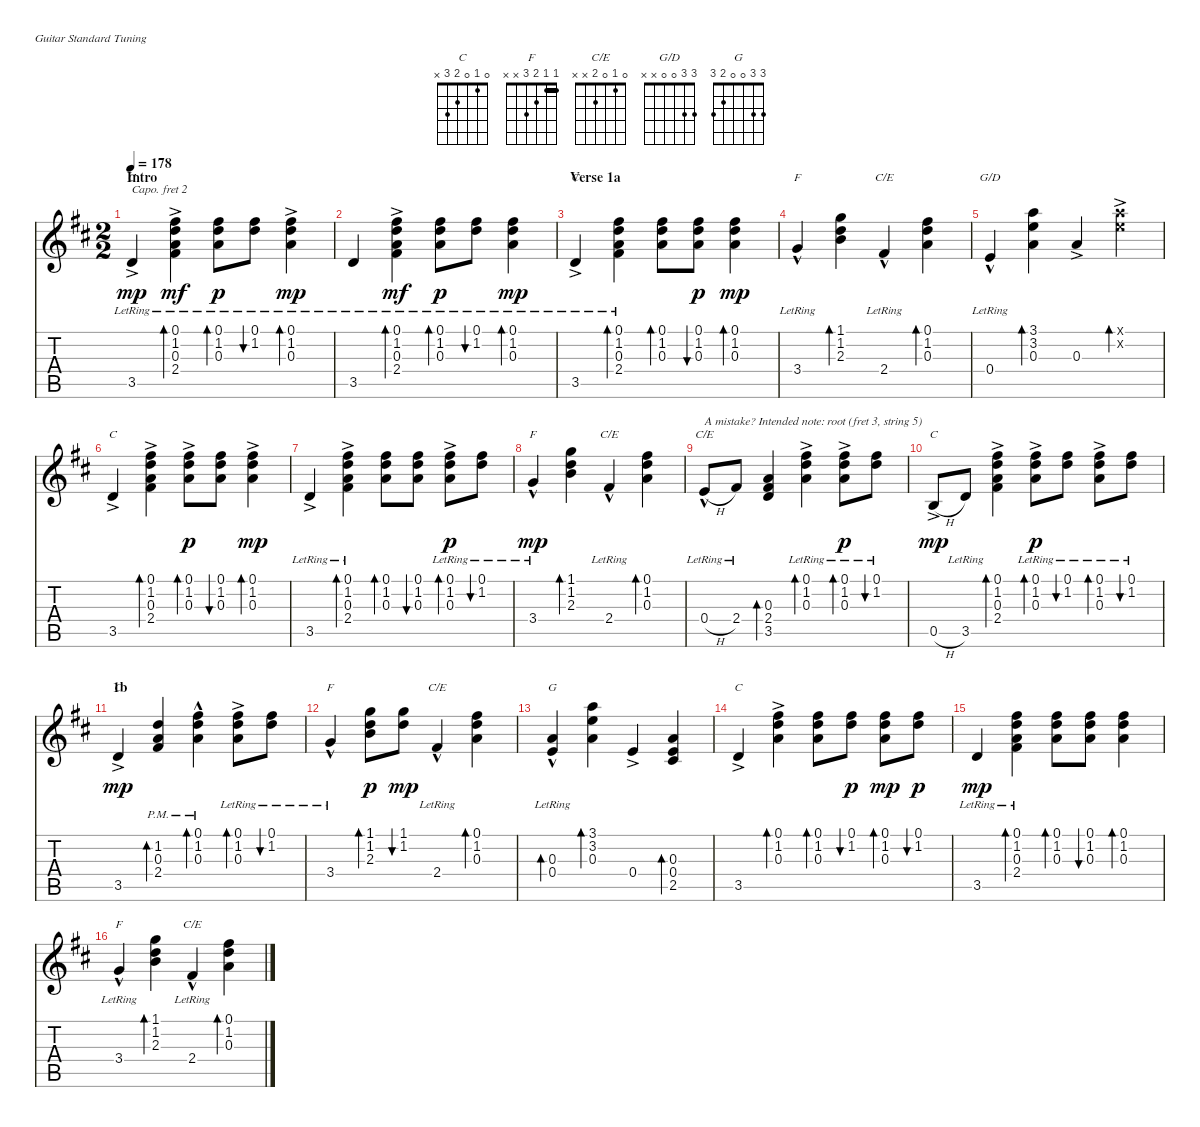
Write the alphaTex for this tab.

\defaultSystemsLayout 4
\bracketExtendMode nobrackets
\singleTrackTrackNamePolicy hidden
\multiTrackTrackNamePolicy hidden
\firstSystemTrackNameOrientation horizontal
\otherSystemsTrackNameOrientation horizontal
\track ("Dylan's Guitar Part" "S-Gt") {instrument acousticguitarsteel}
\staff {score tabs}
\capo 2
\tuning (E4 B3 G3 D3 A2 E2)
\chord ("C" 0 1 0 2 3 x)
\chord ("F" 1 1 2 3 x x) {barre 1}
\chord ("C/E" 0 1 0 2 x x)
\chord ("G/D" 3 3 0 0 x x)
\chord ("G" 3 3 0 0 2 3)
\ts (2 2)
\section ("" "Intro")
\tempo 178
\clef g2
\ks d
3.5{ac lr}.4{ch "C" dy mp instrument acousticguitarsteel} (0.3{lr} 1.2{lr} 0.1{ac lr} 2.4{lr}).4{bd 43 dy mf} (1.2{lr} 0.1{lr} 0.3{lr}).8{bd 141 dy p} (0.1{lr} 1.2{lr}).8{bu 139} (0.3{lr} 1.2{ac lr} 0.1{ac lr}).4{bd 84 dy mp} |
3.5{lr}.4 (0.3{lr} 1.2{lr} 0.1{ac lr} 2.4{lr}).4{bd 43 dy mf} (1.2{lr} 0.1{lr} 0.3{lr}).8{bd 141 dy p} (0.1{lr} 1.2{lr}).8{bu 139} (0.3{lr} 1.2{lr} 0.1{lr}).4{bd 157 dy mp} |
\section ("" "Verse 1a")
3.5{ac lr}.4{ch "C"} (2.4{lr} 0.3 1.2 0.1).4{bd 64} (0.3 1.2 0.1).8{bd 144} (0.1 1.2 0.3).8{bu 144 dy p} (0.3 1.2 0.1).4{bd 172 dy mp} |
3.4{hac lr}.4{ch "F"} (2.3 1.2 1.1).4{bd 160} 2.4{hac lr}.4{ch "C/E"} (1.2 0.3 0.1).4{bd 154} |
0.4{hac lr}.4{ch "G/D"} (0.3 3.2 3.1).4{bd 157} 0.3{ac}.4 (3.2{ac x} 3.1{ac x}).4{bd 154} |
3.5{ac}.4{ch "C"} (0.3{ac} 1.2{ac} 0.1{ac} 2.4).4{bd 48} (0.3 1.2{ac} 0.1{ac}).8{bd 115 dy p} (0.1 1.2 0.3).8{bu 198} (0.3 1.2{ac} 0.1{ac}).4{bd 214 dy mp} |
3.5{ac lr}.4 (2.4{lr} 0.3{ac} 1.2{ac} 0.1{ac}).4{bd 67} (0.3 1.2 0.1).8{bd 68} (0.1 1.2 0.3).8{bu 66} (1.2{lr} 0.1{ac lr} 0.3).8{bd 68 dy p} (0.1{lr} 1.2).8{bu 66} |
3.4{hac lr}.4{ch "F" dy mp} (2.3 1.2 1.1).4{bd 66} 2.4{hac lr}.4{ch "C/E"} (0.3 1.2 0.1).4{bd 66} |
0.4{h hac lr}.8{ch "C/E" txt "A mistake? Intended note: root (fret 3, string 5)"} 2.4{lr}.8 (3.5 2.4 0.3).4{bd 72} (1.2{lr} 0.1{ac lr} 0.3).4{bd 68} (1.2{lr} 0.1{ac lr} 0.3).8{bd 68 dy p} (0.1{lr} 1.2).8{bu 66} |
0.5{h ac}.8{ch "C" dy mp} 3.5{lr}.8 (0.3{ac} 1.2{ac} 0.1{ac} 2.4).4{bd 115} (1.2{lr} 0.1{ac lr} 0.3).8{bd 68 dy p} (0.1{lr} 1.2).8{bu 66} (1.2{lr} 0.1{ac lr} 0.3).8{bd 68} (0.1{lr} 1.2).8{bu 66} |
\section ("" "1b")
3.5{ac}.4{ch "C" dy mp} (2.4{pm} 0.3{pm} 1.2{pm}).4{bd 64} (0.3{pm} 1.2{hac pm} 0.1{pm}).4{bd 75} (1.2{lr} 0.1{ac lr} 0.3).8{bd 68} (0.1{lr} 1.2).8{bu 66} |
3.4{hac lr}.4{ch "F"} (1.2 1.1 2.3).8{bd 65 dy p} (1.2 1.1).8{bu 75 dy mp} 2.4{hac lr}.4{ch "C/E"} (1.2 0.1 0.3).4{bd 163} |
(0.4{hac lr} 0.3).4{bd 72 ch "G"} (0.3 3.2 3.1).4{bd 157} 0.4{ac}.4 (0.3 0.4 2.5).4{bd 154} |
3.5{ac}.4{ch "C"} (0.3{ac} 1.2{ac} 0.1{ac}).4{bd 48} (0.3 1.2 0.1).8{bd 195} (0.1 1.2).8{bu 198 dy p} (0.3 1.2 0.1).8{bd 214 dy mp} (0.1 1.2).8{bu 72 dy p} |
3.5{lr}.4{dy mp} (2.4{lr} 0.3 1.2 0.1).4{bd 64} (0.3 1.2 0.1).8{bd 144} (0.1 1.2 0.3).8{bu 144} (0.3 1.2 0.1).4{bd 172} |
3.4{hac lr}.4{ch "F"} (2.3 1.2 1.1).4{bd 72} 2.4{hac lr}.4{ch "C/E"} (0.3 1.2 0.1).4{bd 72}
